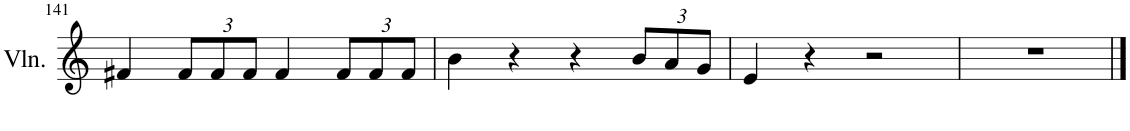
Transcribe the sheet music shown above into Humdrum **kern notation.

**kern
*part1
*staff1
*I"Violin
*I'Vln.
!!LO:PB:g=z
*clefG2
*k[]
*M4/4
=141
4f#X/
*Xbrackettup
12f#/L
12f#/
12f#/J
4f#/
12f#/L
12f#/
12f#/J
=142
4b\
4r
4r
12b/L
12a/
12g/J
=143
4e/
4r
2r
=144
1r
==
*-
